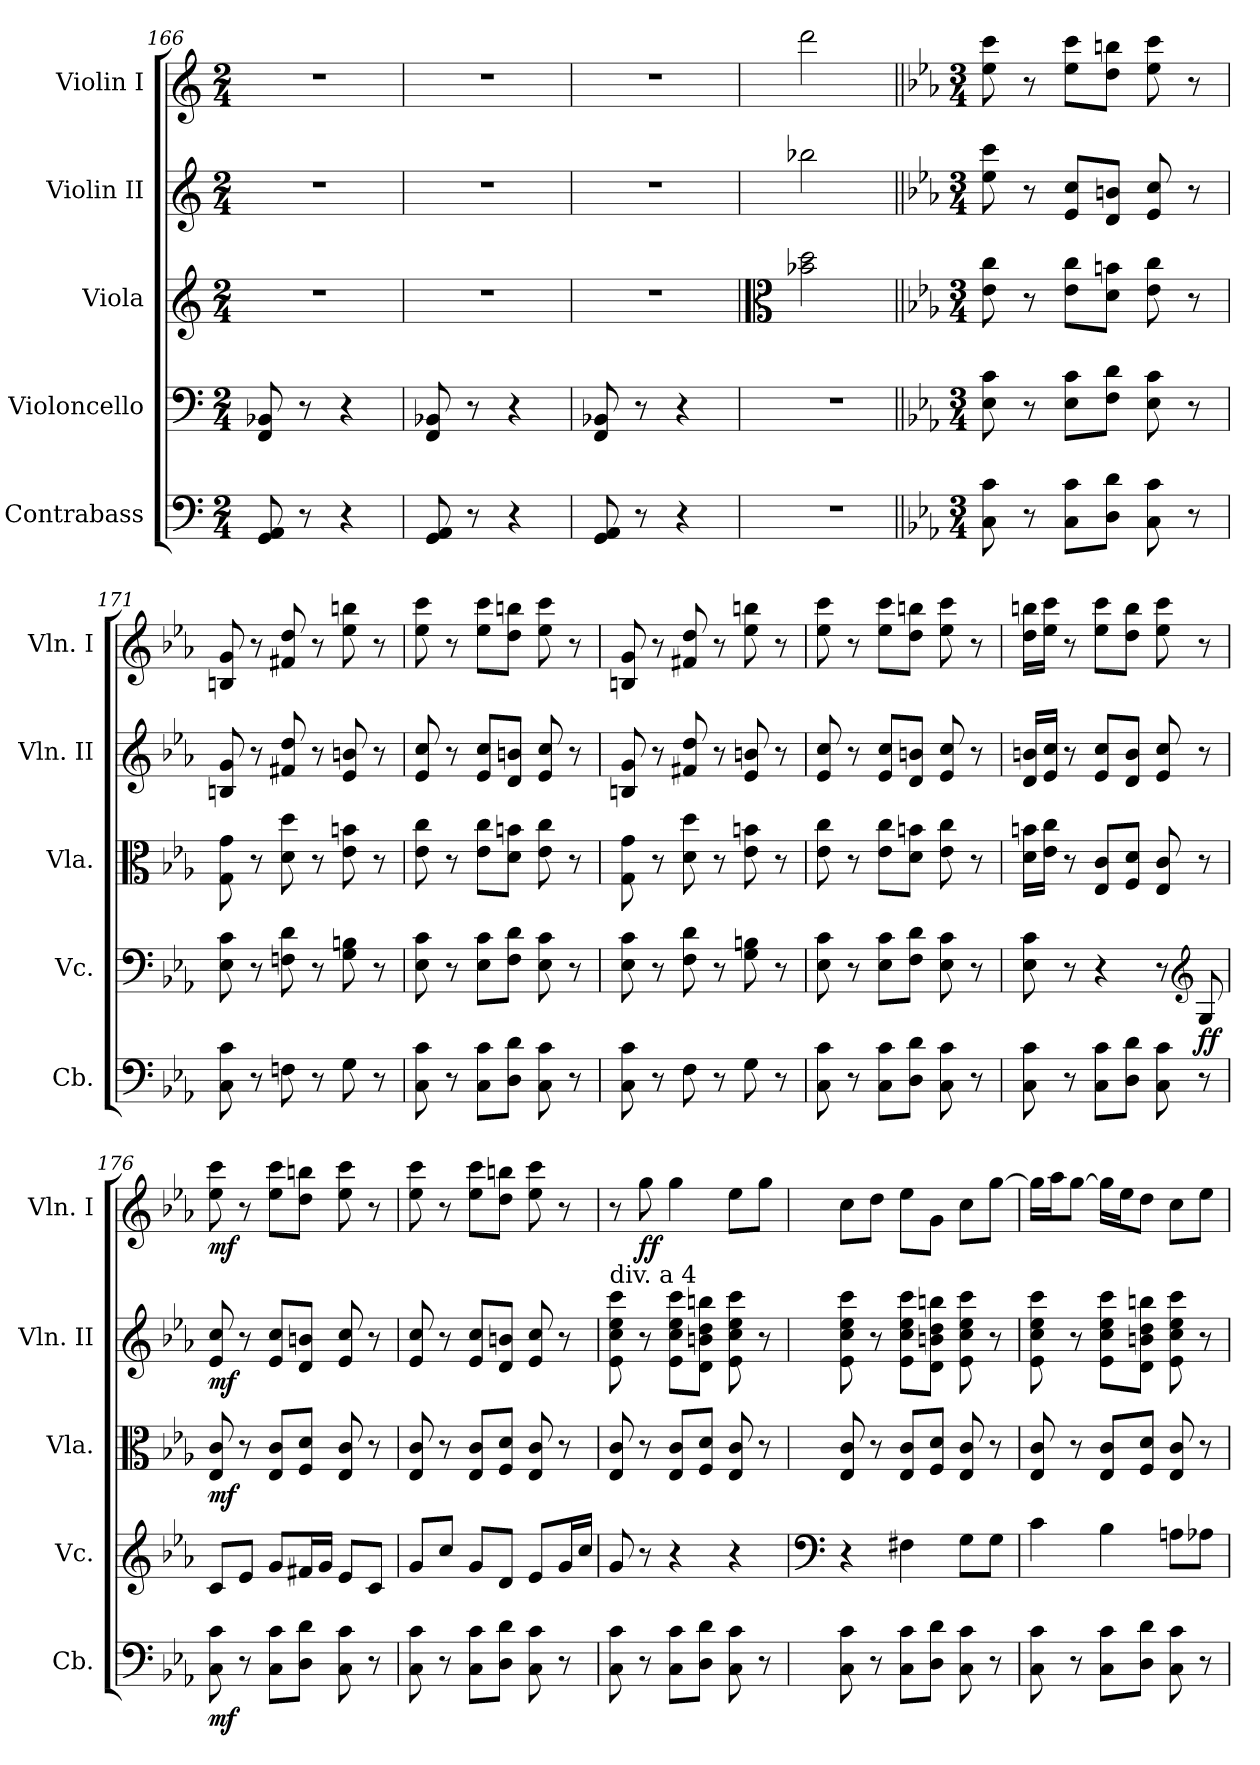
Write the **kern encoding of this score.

**kern	**dynam	**kern	**dynam	**kern	**dynam	**kern	**dynam	**kern	**dynam
*part5	*part5	*part4	*part4	*part3	*part3	*part2	*part2	*part1	*part1
*staff5	*staff5	*staff4	*staff4	*staff3	*staff3	*staff2	*staff2	*staff1	*staff1
*I"Contrabass	*	*I"Violoncello	*	*I"Viola	*	*I"Violin II	*	*I"Violin I	*
*I'Cb.	*	*I'Vc.	*	*I'Vla.	*	*I'Vln. II	*	*I'Vln. I	*
*clefF4	*	*clefF4	*	*clefG2	*	*clefG2	*	*clefG2	*
*ITrd7c12	*	*	*	*	*	*	*	*	*
*k[]	*	*k[]	*	*k[]	*	*k[]	*	*k[]	*
*M2/4	*	*M2/4	*	*M2/4	*	*M2/4	*	*M2/4	*
*MM96	*	*MM96	*	*MM96	*	*MM96	*	*MM96	*
=166	=166	=166	=166	=166	=166	=166	=166	=166	=166
8GGG/ 8AAA/	.	8FF/ 8BB-X/	.	2r	.	2r	.	2r	.
8r	.	8r	.	.	.	.	.	.	.
4r	.	4r	.	.	.	.	.	.	.
=167	=167	=167	=167	=167	=167	=167	=167	=167	=167
8GGG/ 8AAA/	.	8FF/ 8BB-X/	.	2r	.	2r	.	2r	.
8r	.	8r	.	.	.	.	.	.	.
4r	.	4r	.	.	.	.	.	.	.
=168	=168	=168	=168	=168	=168	=168	=168	=168	=168
8GGG/ 8AAA/	.	8FF/ 8BB-X/	.	2r	.	2r	.	2r	.
8r	.	8r	.	.	.	.	.	.	.
4r	.	4r	.	.	.	.	.	.	.
=169	=169	=169	=169	=169	=169	=169	=169	=169	=169
*	*	*	*	*clefC3	*	*	*	*	*
2r	.	2r	.	2b-X\ 2dd\	.	2bb-X\	.	2ddd\	.
=170||	=170||	=170||	=170||	=170||	=170||	=170||	=170||	=170||	=170||
*k[b-e-a-]	*	*k[b-e-a-]	*	*k[b-e-a-]	*	*k[b-e-a-]	*	*k[b-e-a-]	*
*M3/4	*	*M3/4	*	*M3/4	*	*M3/4	*	*M3/4	*
*	*	*	*	*	*	*	*	*MM56	*
8CC\ 8C\	.	8E-\ 8c\	.	8e-\ 8cc\	.	8ee-\ 8ccc\	.	8ee-\ 8ccc\	.
8r	.	8r	.	8r	.	8r	.	8r	.
8CC\ 8C\L	.	8E-\ 8c\L	.	8e-\ 8cc\L	.	8e-/ 8cc/L	.	8ee-\ 8ccc\L	.
8DD\ 8D\J	.	8F\ 8d\J	.	8d\ 8bn\J	.	8d/ 8bn/J	.	8dd\ 8bbn\J	.
8CC\ 8C\	.	8E-\ 8c\	.	8e-\ 8cc\	.	8e-/ 8cc/	.	8ee-\ 8ccc\	.
8r	.	8r	.	8r	.	8r	.	8r	.
!!LO:LB:g=z
=171	=171	=171	=171	=171	=171	=171	=171	=171	=171
8CC\ 8C\	.	8E-\ 8c\	.	8G\ 8g\	.	8Bn/ 8g/	.	8Bn/ 8g/	.
8r	.	8r	.	8r	.	8r	.	8r	.
8FFn\	.	8Fn\ 8d\	.	8d\ 8dd\	.	8f#X/ 8dd/	.	8f#X/ 8dd/	.
8r	.	8r	.	8r	.	8r	.	8r	.
8GG\	.	8G\ 8Bn\	.	8e-\ 8bn\	.	8e-/ 8bn/	.	8ee-\ 8bbn\	.
8r	.	8r	.	8r	.	8r	.	8r	.
=172	=172	=172	=172	=172	=172	=172	=172	=172	=172
8CC\ 8C\	.	8E-\ 8c\	.	8e-\ 8cc\	.	8e-/ 8cc/	.	8ee-\ 8ccc\	.
8r	.	8r	.	8r	.	8r	.	8r	.
8CC\ 8C\L	.	8E-\ 8c\L	.	8e-\ 8cc\L	.	8e-/ 8cc/L	.	8ee-\ 8ccc\L	.
8DD\ 8D\J	.	8F\ 8d\J	.	8d\ 8bn\J	.	8d/ 8bn/J	.	8dd\ 8bbn\J	.
8CC\ 8C\	.	8E-\ 8c\	.	8e-\ 8cc\	.	8e-/ 8cc/	.	8ee-\ 8ccc\	.
8r	.	8r	.	8r	.	8r	.	8r	.
=173	=173	=173	=173	=173	=173	=173	=173	=173	=173
8CC\ 8C\	.	8E-\ 8c\	.	8G\ 8g\	.	8Bn/ 8g/	.	8Bn/ 8g/	.
8r	.	8r	.	8r	.	8r	.	8r	.
8FF\	.	8F\ 8d\	.	8d\ 8dd\	.	8f#X/ 8dd/	.	8f#X/ 8dd/	.
8r	.	8r	.	8r	.	8r	.	8r	.
8GG\	.	8G\ 8Bn\	.	8e-\ 8bn\	.	8e-/ 8bn/	.	8ee-\ 8bbn\	.
8r	.	8r	.	8r	.	8r	.	8r	.
=174	=174	=174	=174	=174	=174	=174	=174	=174	=174
8CC\ 8C\	.	8E-\ 8c\	.	8e-\ 8cc\	.	8e-/ 8cc/	.	8ee-\ 8ccc\	.
8r	.	8r	.	8r	.	8r	.	8r	.
8CC\ 8C\L	.	8E-\ 8c\L	.	8e-\ 8cc\L	.	8e-/ 8cc/L	.	8ee-\ 8ccc\L	.
8DD\ 8D\J	.	8F\ 8d\J	.	8d\ 8bn\J	.	8d/ 8bn/J	.	8dd\ 8bbn\J	.
8CC\ 8C\	.	8E-\ 8c\	.	8e-\ 8cc\	.	8e-/ 8cc/	.	8ee-\ 8ccc\	.
8r	.	8r	.	8r	.	8r	.	8r	.
!!LO:PB:g=z
=175	=175	=175	=175	=175	=175	=175	=175	=175	=175
8CC\ 8C\	.	8E-\ 8c\	.	16d\ 16bn\LL	.	16d/ 16bn/LL	.	16dd\ 16bbn\LL	.
.	.	.	.	16e-\ 16cc\JJ	.	16e-/ 16cc/JJ	.	16ee-\ 16ccc\JJ	.
8r	.	8r	.	8r	.	8r	.	8r	.
8CC\ 8C\L	.	4r	.	8E-/ 8c/L	.	8e-/ 8cc/L	.	8ee-\ 8ccc\L	.
8DD\ 8D\J	.	.	.	8F/ 8d/J	.	8d/ 8b/J	.	8dd\ 8bb\J	.
8CC\ 8C\	.	8r	.	8E-/ 8c/	.	8e-/ 8cc/	.	8ee-\ 8ccc\	.
*	*	*clefG2	*	*	*	*	*	*	*
!	!	!	!LO:DY:b	!	!	!	!	!	!
8r	.	8G/	ff	8r	.	8r	.	8r	.
=176	=176	=176	=176	=176	=176	=176	=176	=176	=176
!	!LO:DY:b	!	!	!	!LO:DY:b	!	!LO:DY:b	!	!LO:DY:b
8CC\ 8C\	mf	8c/L	.	8E-/ 8c/	mf	8e-/ 8cc/	mf	8ee-\ 8ccc\	mf
8r	.	8e-/J	.	8r	.	8r	.	8r	.
8CC\ 8C\L	.	8g/L	.	8E-/ 8c/L	.	8e-/ 8cc/L	.	8ee-\ 8ccc\L	.
8DD\ 8D\J	.	16f#X/L	.	8F/ 8d/J	.	8d/ 8bn/J	.	8dd\ 8bbn\J	.
.	.	16g/JJ	.	.	.	.	.	.	.
8CC\ 8C\	.	8e-/L	.	8E-/ 8c/	.	8e-/ 8cc/	.	8ee-\ 8ccc\	.
8r	.	8c/J	.	8r	.	8r	.	8r	.
=177	=177	=177	=177	=177	=177	=177	=177	=177	=177
8CC\ 8C\	.	8g/L	.	8E-/ 8c/	.	8e-/ 8cc/	.	8ee-\ 8ccc\	.
8r	.	8cc/J	.	8r	.	8r	.	8r	.
8CC\ 8C\L	.	8g/L	.	8E-/ 8c/L	.	8e-/ 8cc/L	.	8ee-\ 8ccc\L	.
8DD\ 8D\J	.	8d/J	.	8F/ 8d/J	.	8d/ 8bn/J	.	8dd\ 8bbn\J	.
8CC\ 8C\	.	8e-/L	.	8E-/ 8c/	.	8e-/ 8cc/	.	8ee-\ 8ccc\	.
8r	.	16g/L	.	8r	.	8r	.	8r	.
.	.	16cc/JJ	.	.	.	.	.	.	.
=178	=178	=178	=178	=178	=178	=178	=178	=178	=178
!	!	!	!	!	!	!LO:TX:a:t=div. a 4	!	!	!
8CC\ 8C\	.	8g/	.	8E-/ 8c/	.	8e-\ 8cc\ 8ee-\ 8ccc\	.	8r	.
!	!	!	!	!	!	!	!	!	!LO:DY:b
8r	.	8r	.	8r	.	8r	.	8gg\	ff
8CC\ 8C\L	.	4r	.	8E-/ 8c/L	.	8e-\ 8cc\ 8ee-\ 8ccc\L	.	4gg\	.
8DD\ 8D\J	.	.	.	8F/ 8d/J	.	8d\ 8bn\ 8dd\ 8bbn\J	.	.	.
8CC\ 8C\	.	4r	.	8E-/ 8c/	.	8e-\ 8cc\ 8ee-\ 8ccc\	.	8ee-\L	.
8r	.	.	.	8r	.	8r	.	8gg\J	.
!!LO:LB:g=z
=179	=179	=179	=179	=179	=179	=179	=179	=179	=179
*	*	*clefF4	*	*	*	*	*	*	*
8CC\ 8C\	.	4r	.	8E-/ 8c/	.	8e-\ 8cc\ 8ee-\ 8ccc\	.	8cc\L	.
8r	.	.	.	8r	.	8r	.	8dd\J	.
8CC\ 8C\L	.	4F#X\	.	8E-/ 8c/L	.	8e-\ 8cc\ 8ee-\ 8ccc\L	.	8ee-\L	.
8DD\ 8D\J	.	.	.	8F/ 8d/J	.	8d\ 8bn\ 8dd\ 8bbn\J	.	8g\J	.
8CC\ 8C\	.	8G\L	.	8E-/ 8c/	.	8e-\ 8cc\ 8ee-\ 8ccc\	.	8cc\L	.
8r	.	8G\J	.	8r	.	8r	.	[8gg\J	.
=180	=180	=180	=180	=180	=180	=180	=180	=180	=180
8CC\ 8C\	.	4c\	.	8E-/ 8c/	.	8e-\ 8cc\ 8ee-\ 8ccc\	.	16gg\LL]	.
.	.	.	.	.	.	.	.	16aa-\J	.
8r	.	.	.	8r	.	8r	.	[8gg\J	.
8CC\ 8C\L	.	4B-\	.	8E-/ 8c/L	.	8e-\ 8cc\ 8ee-\ 8ccc\L	.	16gg\LL]	.
.	.	.	.	.	.	.	.	16ee-\J	.
8DD\ 8D\J	.	.	.	8F/ 8d/J	.	8d\ 8bn\ 8dd\ 8bbn\J	.	8dd\J	.
8CC\ 8C\	.	8An\L	.	8E-/ 8c/	.	8e-\ 8cc\ 8ee-\ 8ccc\	.	8cc\L	.
8r	.	8A-X\J	.	8r	.	8r	.	8ee-\J	.
=	=	=	=	=	=	=	=	=	=
*-	*-	*-	*-	*-	*-	*-	*-	*-	*-
